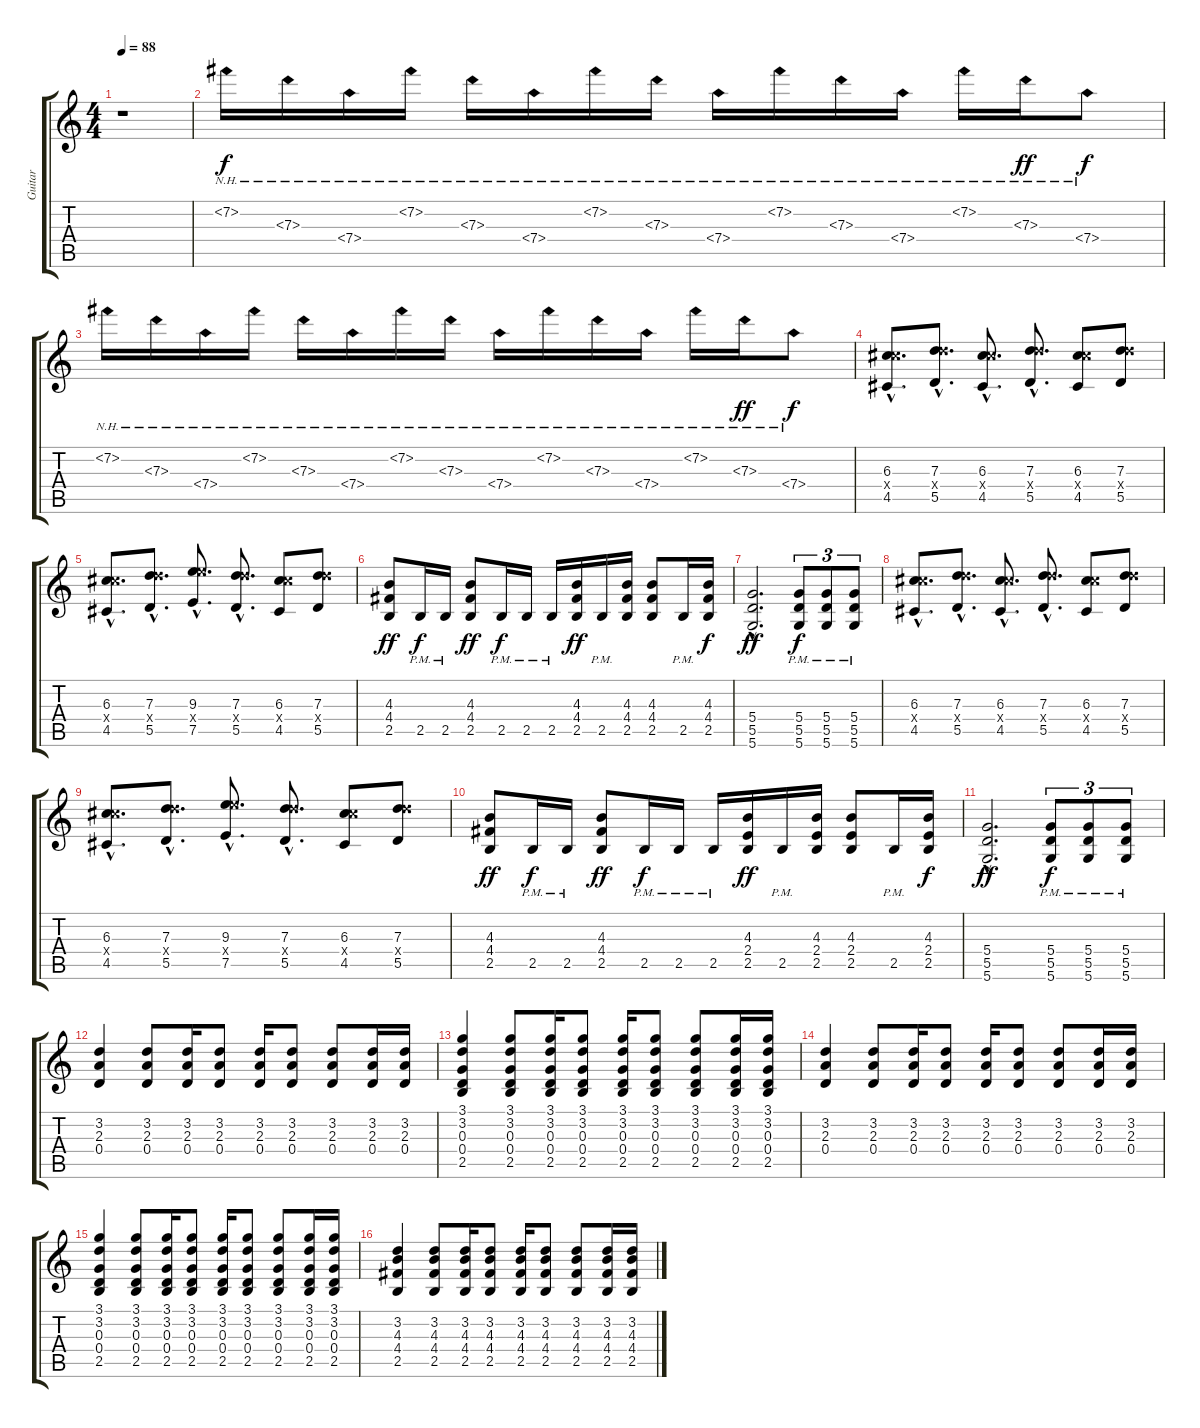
\track ("Guitar" "Guitar") {instrument distortionguitar}
\staff {score tabs}
\tuning (E4 B3 G3 D3 A2 D2) {hide}
\ts (4 4)
\tempo 88
\clef g2
\ks c
r.1{dy f instrument distortionguitar} |
7.2{nh}.16 7.3{nh}.16 7.4{nh}.16 7.2{nh}.16 7.3{nh}.16 7.4{nh}.16 7.2{nh}.16 7.3{nh}.16 7.4{nh}.16 7.2{nh}.16 7.3{nh}.16 7.4{nh}.16 7.2{nh}.16 7.3{nh}.16{dy ff} 7.4{nh}.8{dy f} |
7.2{nh}.16 7.3{nh}.16 7.4{nh}.16 7.2{nh}.16 7.3{nh}.16 7.4{nh}.16 7.2{nh}.16 7.3{nh}.16 7.4{nh}.16 7.2{nh}.16 7.3{nh}.16 7.4{nh}.16 7.2{nh}.16 7.3{nh}.16{dy ff} 7.4{nh}.8{dy f} |
(6.3{hac} 11.4{hac x} 4.5{hac}).8{d} (7.3{hac} 12.4{hac x} 5.5{hac}).8{d} (6.3{hac} 11.4{hac x} 4.5{hac}).8{d} (7.3{hac} 12.4{hac x} 5.5{hac}).8{d} (6.3 11.4{x} 4.5).8 (7.3 12.4{x} 5.5).8 |
(6.3{hac} 11.4{hac x} 4.5{hac}).8{d} (7.3{hac} 12.4{hac x} 5.5{hac}).8{d} (9.3{hac} 14.4{hac x} 7.5{hac}).8{d} (7.3{hac} 12.4{hac x} 5.5{hac}).8{d} (6.3 11.4{x} 4.5).8 (7.3 12.4{x} 5.5).8 |
(4.3 4.4 2.5).8{dy ff} 2.5{pm}.16{dy f instrument electricguitarmuted} 2.5{pm}.16 (4.3 4.4 2.5).8{dy ff instrument overdrivenguitar} 2.5{pm}.16{dy f instrument electricguitarmuted} 2.5{pm}.16 2.5{pm}.16 (4.3 4.4 2.5).16{dy ff instrument overdrivenguitar} 2.5{pm}.16 (4.3 4.4 2.5).16 (4.3 4.4 2.5).8 2.5{pm}.16 (4.3 4.4 2.5).16{dy f} |
(5.4{hac} 5.5{hac} 5.6{hac}).2{d dy ff} (5.4{pm} 5.5 5.6{pm}).8{tu (3 2) dy f} (5.4{pm} 5.5{pm} 5.6{pm}).8{tu (3 2)} (5.4{pm} 5.5{pm} 5.6{pm}).8{tu (3 2)} |
(6.3{hac} 11.4{hac x} 4.5{hac}).8{d} (7.3{hac} 12.4{hac x} 5.5{hac}).8{d} (6.3{hac} 11.4{hac x} 4.5{hac}).8{d} (7.3{hac} 12.4{hac x} 5.5{hac}).8{d} (6.3 11.4{x} 4.5).8 (7.3 12.4{x} 5.5).8 |
(6.3{hac} 11.4{hac x} 4.5{hac}).8{d} (7.3{hac} 12.4{hac x} 5.5{hac}).8{d} (9.3{hac} 14.4{hac x} 7.5{hac}).8{d} (7.3{hac} 12.4{hac x} 5.5{hac}).8{d} (6.3 11.4{x} 4.5).8 (7.3 12.4{x} 5.5).8 |
(4.3 4.4 2.5).8{dy ff} 2.5{pm}.16{dy f instrument electricguitarmuted} 2.5{pm}.16 (4.3 4.4 2.5).8{dy ff instrument overdrivenguitar} 2.5{pm}.16{dy f instrument electricguitarmuted} 2.5{pm}.16 2.5{pm}.16 (4.3 2.4 2.5).16{dy ff instrument overdrivenguitar} 2.5{pm}.16 (4.3 2.4 2.5).16 (4.3 2.4 2.5).8 2.5{pm}.16 (4.3 2.4 2.5).16{dy f} |
(5.4{hac} 5.5{hac} 5.6{hac}).2{d dy ff} (5.4{pm} 5.5{pm} 5.6{pm}).8{tu (3 2) dy f} (5.4{pm} 5.5{pm} 5.6{pm}).8{tu (3 2)} (5.4{pm} 5.5{pm} 5.6{pm}).8{tu (3 2)} |
(3.2 2.3 0.4).4{instrument electricguitarjazz} (3.2 2.3 0.4).8 (3.2 2.3 0.4).16 (3.2 2.3 0.4).8 (3.2 2.3 0.4).16 (3.2 2.3 0.4).8 (3.2 2.3 0.4).8 (3.2 2.3 0.4).16 (3.2 2.3 0.4).16 |
(3.1 3.2 0.3 0.4 2.5).4 (3.1 3.2 0.3 0.4 2.5).8 (3.1 3.2 0.3 0.4 2.5).16 (3.1 3.2 0.3 0.4 2.5).8 (3.1 3.2 0.3 0.4 2.5).16 (3.1 3.2 0.3 0.4 2.5).8 (3.1 3.2 0.3 0.4 2.5).8 (3.1 3.2 0.3 0.4 2.5).16 (3.1 3.2 0.3 0.4 2.5).16 |
(3.2 2.3 0.4).4{instrument electricguitarjazz} (3.2 2.3 0.4).8 (3.2 2.3 0.4).16 (3.2 2.3 0.4).8 (3.2 2.3 0.4).16 (3.2 2.3 0.4).8 (3.2 2.3 0.4).8 (3.2 2.3 0.4).16 (3.2 2.3 0.4).16 |
(3.1 3.2 0.3 0.4 2.5).4 (3.1 3.2 0.3 0.4 2.5).8 (3.1 3.2 0.3 0.4 2.5).16 (3.1 3.2 0.3 0.4 2.5).8 (3.1 3.2 0.3 0.4 2.5).16 (3.1 3.2 0.3 0.4 2.5).8 (3.1 3.2 0.3 0.4 2.5).8 (3.1 3.2 0.3 0.4 2.5).16 (3.1 3.2 0.3 0.4 2.5).16 |
(3.2 4.3 4.4 2.5).4 (3.2 4.3 4.4 2.5).8 (3.2 4.3 4.4 2.5).16 (3.2 4.3 4.4 2.5).8 (3.2 4.3 4.4 2.5).16 (3.2 4.3 4.4 2.5).8 (3.2 4.3 4.4 2.5).8 (3.2 4.3 4.4 2.5).16 (3.2 4.3 4.4 2.5).16
